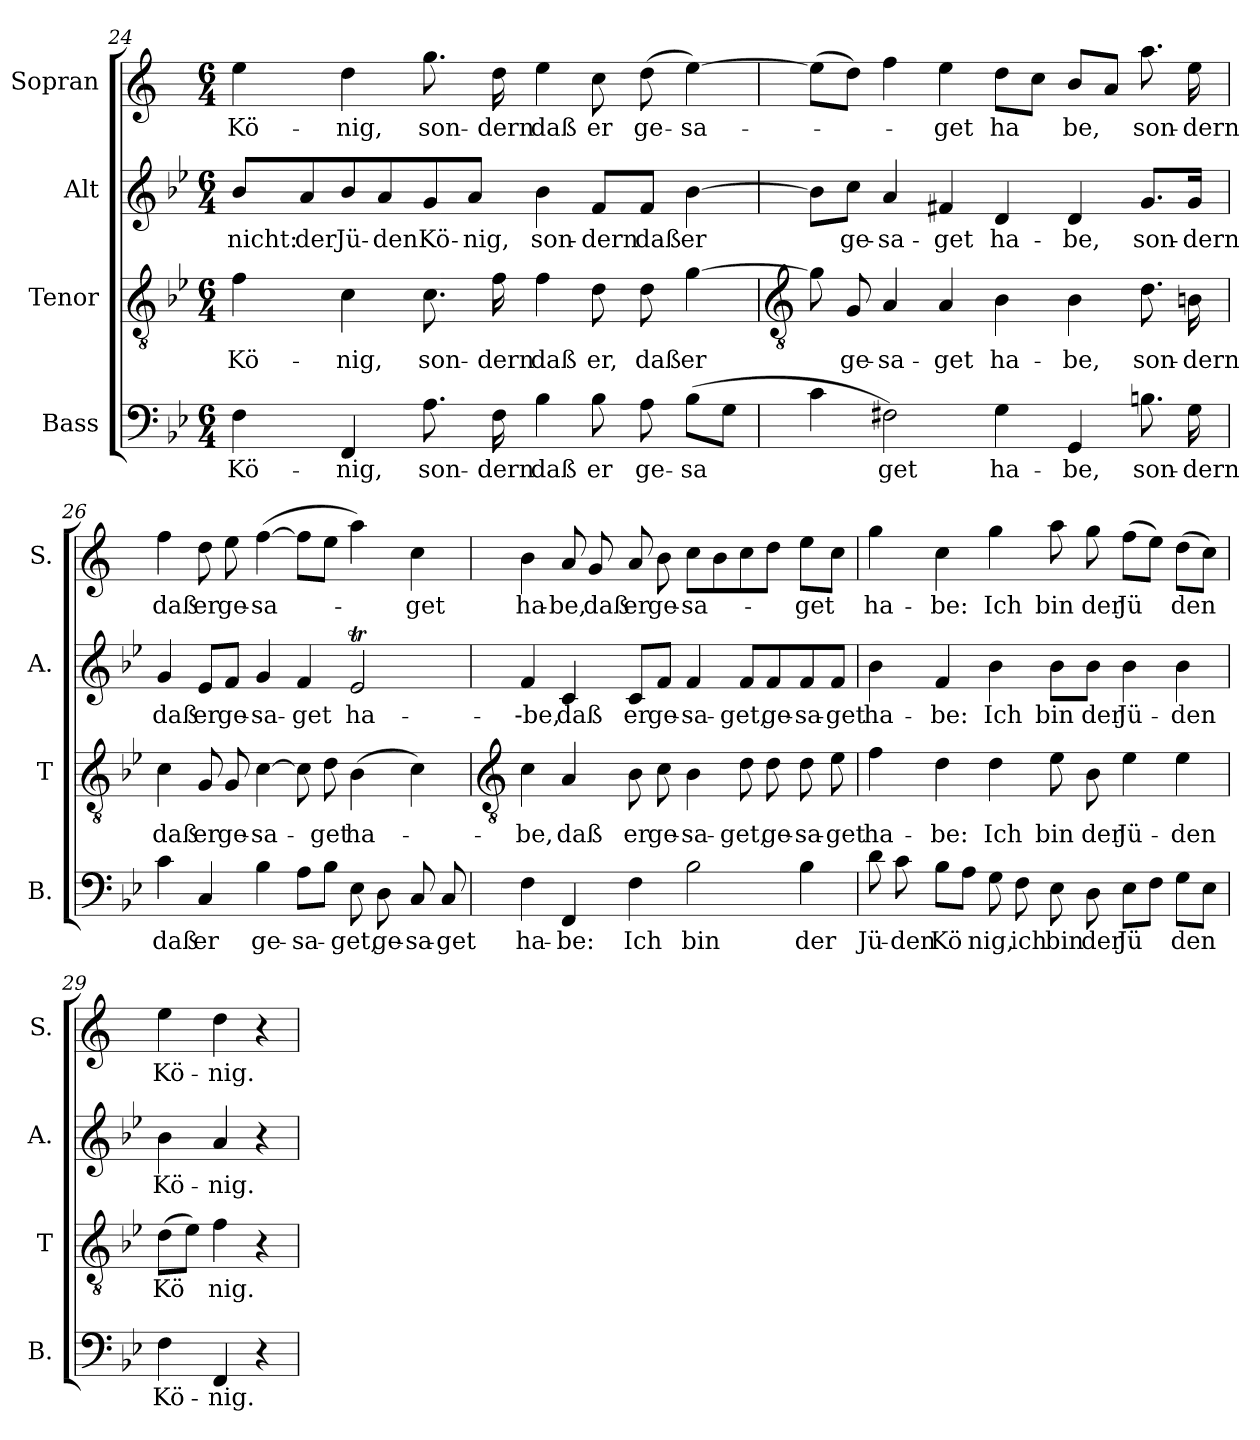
**kern	**text	**kern	**text	**kern	**text	**kern	**text
*part4	*part4	*part3	*part3	*part2	*part2	*part1	*part1
*staff4	*staff4	*staff3	*staff3	*staff2	*staff2	*staff1	*staff1
*I"Bass	*	*I"Tenor	*	*I"Alt	*	*I"Sopran	*
*I'B.	*	*I'T	*	*I'A.	*	*I'S.	*
*clefF4	*	*clefGv2	*	*clefG2	*	*clefG2	*
*	*	*	*	*	*	*ITrd1c2	*
*k[b-e-]	*	*k[b-e-]	*	*k[b-e-]	*	*k[b-e-]	*
*B-:	*	*B-:	*	*B-:	*	*B-:	*
*M6/4	*	*M6/4	*	*M6/4	*	*M6/4	*
=24	=24	=24	=24	=24	=24	=24	=24
!	!LO:LY:b	!	!LO:LY:b	!	!LO:LY:b	!	!LO:LY:b
4F	Kö-	4f	Kö-	8b-/L	nicht:	4dd	Kö-
!	!	!	!	!	!LO:LY:b	!	!
.	.	.	.	8a/	der	.	.
!	!LO:LY:b	!	!LO:LY:b	!	!LO:LY:b	!	!LO:LY:b
4FF	-nig,	4c	-nig,	8b-/	Jü-	4cc	-nig,
!	!	!	!	!	!LO:LY:b	!	!
.	.	.	.	8a/	-den	.	.
!	!LO:LY:b	!	!LO:LY:b	!	!LO:LY:b	!	!LO:LY:b
8.A	son-	8.c	son-	8g/	Kö-	8.ff	son-
!	!	!	!	!	!LO:LY:b	!	!
.	.	.	.	8a/J	-nig,	.	.
!	!LO:LY:b	!	!LO:LY:b	!	!	!	!LO:LY:b
16F	-dern	16f	-dern	.	.	16cc	-dern
!	!LO:LY:b	!	!LO:LY:b	!	!LO:LY:b	!	!LO:LY:b
4B-	daß	4f	daß	4b-	son-	4dd	daß
!	!LO:LY:b	!	!LO:LY:b	!	!LO:LY:b	!	!LO:LY:b
8B-	er	8d	er,	8f/L	-dern	8b-	er
!	!LO:LY:b	!	!LO:LY:b	!	!LO:LY:b	!	!LO:LY:b
8A	ge-	8d	daß	8f/J	daß	(8cc	ge-
!	!LO:LY:b	!	!LO:LY:b	!	!LO:LY:b	!	!LO:LY:b
(>8B-L	-sa	[4g	er	[4b-	er	[4dd)	-sa-
8GJ	.	.	.	.	.	.	.
!!LO:LB:g=z
=25	=25	=25	=25	=25	=25	=25	=25
*	*	*clefGv2	*	*	*	*	*
4c	.	8g]	.	8b-\L]	.	(>8ddL]	.
!	!	!	!LO:LY:b	!	!LO:LY:b	!	!
.	.	8G	ge-	8cc\J	ge-	8ccJ)	.
!	!LO:LY:b	!	!LO:LY:b	!	!LO:LY:b	!	!
2F#X)	get	4A	-sa-	4a	-sa-	4ee-	.
!	!	!	!LO:LY:b	!	!LO:LY:b	!	!LO:LY:b
.	.	4A	-get	4f#X	-get	4dd	-get
!	!LO:LY:b	!	!LO:LY:b	!	!LO:LY:b	!	!LO:LY:b
4G	ha-	4B-	ha-	4d	ha-	8ccL	ha
.	.	.	.	.	.	8b-J	.
!	!LO:LY:b	!	!LO:LY:b	!	!LO:LY:b	!	!LO:LY:b
4GG	-be,	4B-	-be,	4d	-be,	8aL	be,
.	.	.	.	.	.	8gJ	.
!	!LO:LY:b	!	!LO:LY:b	!	!LO:LY:b	!	!LO:LY:b
8.Bn	son-	8.d	son-	8.g/L	son-	8.gg	son-
!	!LO:LY:b	!	!LO:LY:b	!	!LO:LY:b	!	!LO:LY:b
16G	-dern	16Bn	-dern	16g/Jk	-dern	16dd	-dern
=26	=26	=26	=26	=26	=26	=26	=26
!	!LO:LY:b	!	!LO:LY:b	!	!LO:LY:b	!	!LO:LY:b
4c	daß	4c	daß	4g	daß	4ee-	daß
!	!LO:LY:b	!	!LO:LY:b	!	!LO:LY:b	!	!LO:LY:b
4C	er	8G	er	8e-/L	er	8cc	er
!	!	!	!LO:LY:b	!	!LO:LY:b	!	!LO:LY:b
.	.	8G	ge-	8f/J	ge-	8dd	ge-
!	!LO:LY:b	!	!LO:LY:b	!	!LO:LY:b	!	!LO:LY:b
4B-	ge-	[4c	-sa-	4g	-sa-	(>[4ee-	-sa-
!	!LO:LY:b	!	!	!	!LO:LY:b	!	!
8AL	-sa-	8c]	.	4f	-get	8ee-L]	.
!	!	!	!LO:LY:b	!	!	!	!
8B-J	.	8d	-get	.	.	8ddJ	.
!	!LO:LY:b	!	!LO:LY:b	!	!LO:LY:b	!	!
8E-	-get,	(>4B-	ha-	2e-T	ha-	4gg)	.
!	!LO:LY:b	!	!	!	!	!	!
8D	ge-	.	.	.	.	.	.
!	!LO:LY:b	!	!	!	!	!	!LO:LY:b
8C	-sa-	4c)	.	.	.	4b-	-get
!	!LO:LY:b	!	!	!	!	!	!
8C	-get	.	.	.	.	.	.
!!LO:LB:g=z
=27	=27	=27	=27	=27	=27	=27	=27
*	*	*clefGv2	*	*	*	*	*
!	!LO:LY:b	!	!LO:LY:b	!	!LO:LY:b	!	!LO:LY:b
4F	ha-	4c	-be,	4f	--be,	4a	ha-
!	!LO:LY:b	!	!LO:LY:b	!	!LO:LY:b	!	!LO:LY:b
4FF	-be:	4A	daß	4c	daß	8g	-be,
!	!	!	!	!	!	!	!LO:LY:b
.	.	.	.	.	.	8f	daß
!	!LO:LY:b	!	!LO:LY:b	!	!LO:LY:b	!	!LO:LY:b
4F	Ich	8B-	er	8c/L	er	8g	er
!	!	!	!LO:LY:b	!	!LO:LY:b	!	!LO:LY:b
.	.	8c	ge-	8f/J	ge-	8a	ge-
!	!LO:LY:b	!	!LO:LY:b	!	!LO:LY:b	!	!LO:LY:b
2B-	bin	4B-	-sa-	4f	-sa-	8b-L	-sa-
.	.	.	.	.	.	8a	.
!	!	!	!LO:LY:b	!	!LO:LY:b	!	!
.	.	8d	-get,	8f/L	-get,	8b-	.
!	!	!	!LO:LY:b	!	!LO:LY:b	!	!
.	.	8d	ge-	8f/	ge-	8ccJ	.
!	!LO:LY:b	!	!LO:LY:b	!	!LO:LY:b	!	!LO:LY:b
4B-	der	8d	-sa-	8f/	-sa-	8ddL	-get
!	!	!	!LO:LY:b	!	!LO:LY:b	!	!
.	.	8e-	-get	8f/J	-get	8b-J	.
=28	=28	=28	=28	=28	=28	=28	=28
!	!LO:LY:b	!	!LO:LY:b	!	!LO:LY:b	!	!LO:LY:b
8d	Jü-	4f	ha-	4b-	ha-	4ff	ha-
!	!LO:LY:b	!	!	!	!	!	!
8c	-den	.	.	.	.	.	.
!	!LO:LY:b	!	!LO:LY:b	!	!LO:LY:b	!	!LO:LY:b
8B-L	Kö	4d	-be:	4f	-be:	4b-	-be:
8AJ	.	.	.	.	.	.	.
!	!LO:LY:b	!	!LO:LY:b	!	!LO:LY:b	!	!LO:LY:b
8G	nig,	4d	Ich	4b-	Ich	4ff	Ich
!	!LO:LY:b	!	!	!	!	!	!
8F	ich	.	.	.	.	.	.
!	!LO:LY:b	!	!LO:LY:b	!	!LO:LY:b	!	!LO:LY:b
8E-	bin	8e-	bin	8b-\L	bin	8gg	bin
!	!LO:LY:b	!	!LO:LY:b	!	!LO:LY:b	!	!LO:LY:b
8D	der	8B-	der	8b-\J	der	8ff	der
!	!LO:LY:b	!	!LO:LY:b	!	!LO:LY:b	!	!LO:LY:b
8E-L	Jü	4e-	Jü-	4b-	Jü-	(>8ee-L	Jü
8FJ	.	.	.	.	.	8ddJ)	.
!	!LO:LY:b	!	!LO:LY:b	!	!LO:LY:b	!	!LO:LY:b
8GL	den	4e-	-den	4b-	-den	(>8ccL	den
8E-J	.	.	.	.	.	8b-J)	.
=29	=29	=29	=29	=29	=29	=29	=29
!	!LO:LY:b	!	!LO:LY:b	!	!LO:LY:b	!	!LO:LY:b
4F	Kö-	(>8dL	Kö	4b-	Kö-	4dd	Kö-
.	.	8e-J)	.	.	.	.	.
!	!LO:LY:b	!	!LO:LY:b	!	!LO:LY:b	!	!LO:LY:b
4FF	-nig.	4f	nig.	4a	-nig.	4cc	-nig.
4r	.	4r	.	4r	.	4r	.
=	=	=	=	=	=	=	=
*-	*-	*-	*-	*-	*-	*-	*-
